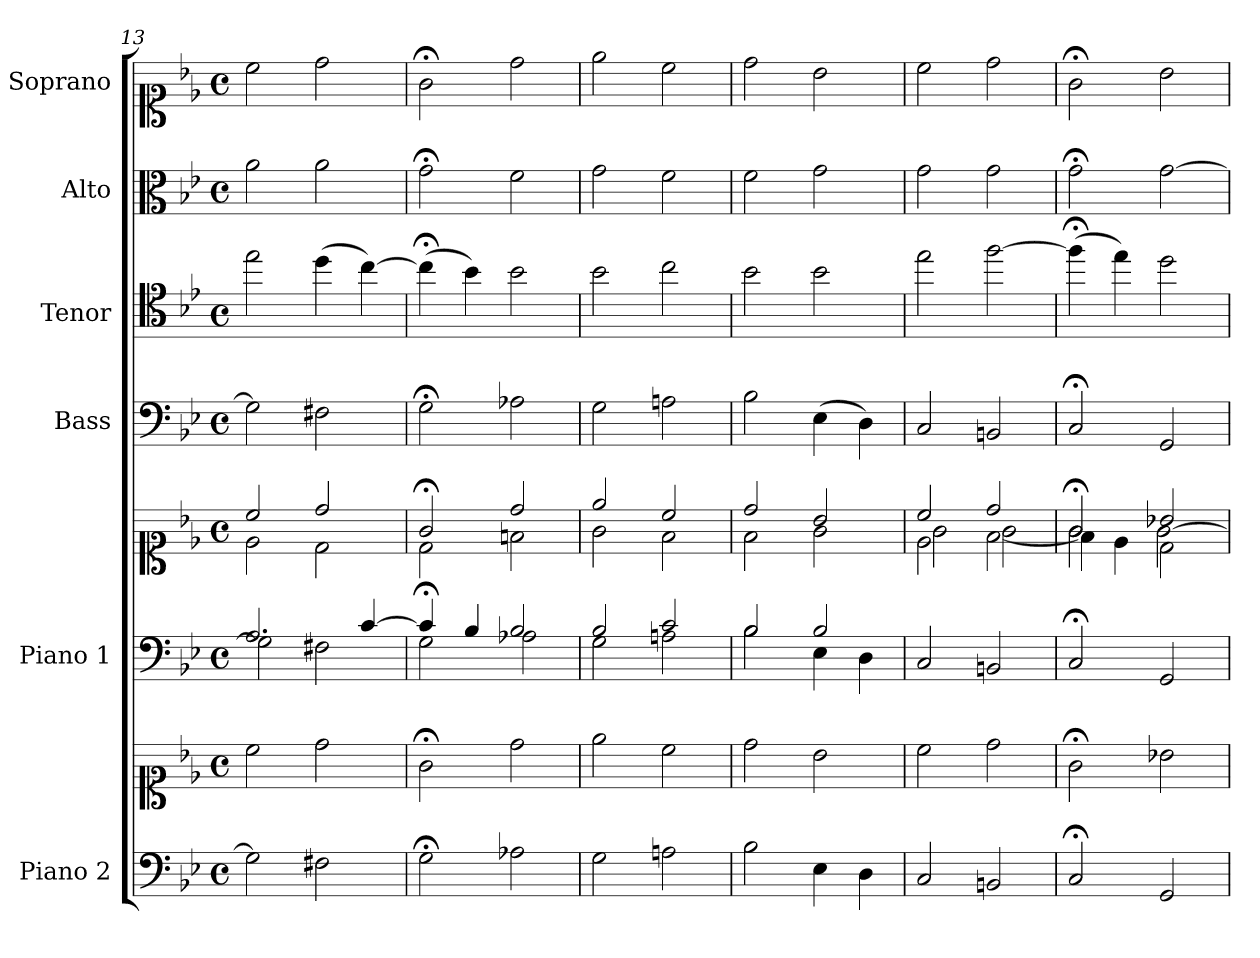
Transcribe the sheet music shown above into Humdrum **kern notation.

**kern	**kern	**kern	**kern	**kern	**kern	**kern	**kern
*part6	*part6	*part5	*part5	*part4	*part3	*part2	*part1
*staff8	*staff7	*staff6	*staff5	*staff4	*staff3	*staff2	*staff1
*I"Piano 2	*	*I"Piano 1	*	*I"Bass	*I"Tenor	*I"Alto	*I"Soprano
*I'Pno 2	*	*I'Pno 1	*	*I'B.	*I'T.	*I'A.	*I'S.
*clefF4	*clefC1	*clefF4	*clefC1	*clefF4	*clefC4	*clefC3	*clefC1
*	*	*	*	*	*ITrd7c12	*	*
*k[b-e-]	*k[b-e-]	*k[b-e-]	*k[b-e-]	*k[b-e-]	*k[b-e-]	*k[b-e-]	*k[b-e-]
*B-:	*B-:	*B-:	*B-:	*B-:	*B-:	*B-:	*B-:
*M4/4	*M4/4	*M4/4	*M4/4	*M4/4	*M4/4	*M4/4	*M4/4
*met(c)	*met(c)	*met(c)	*met(c)	*met(c)	*met(c)	*met(c)	*met(c)
=13	=13	=13	=13	=13	=13	=13	=13
*	*	*^	*^	*	*	*	*
2G\]	2cc\	2.A/	2G\]	2cc/	2e-\	2G\]	2e-\	2a\	2cc\
2F#X\	2dd\	.	2F#X\	2dd/	2d\	2F#X\	(4d\	2a\	2dd\
.	.	[>4c/	.	.	.	.	[4c\)	.	.
=14	=14	=14	=14	=14	=14	=14	=14	=14	=14
2G;\	2g;<\	4c;/]	2G\	2g;</	2d\	2G;<\	(4c;<\]	2g;<\	2g;<\
.	.	4B-/	.	.	.	.	4B-\)	.	.
2A-X\	2dd\	2B-/	2A-X\	2dd/	2fn\	2A-X\	2B-\	2f\	2dd\
=15	=15	=15	=15	=15	=15	=15	=15	=15	=15
2G\	2ee-\	2B-/	2G\	2ee-/	2g\	2G\	2B-\	2g\	2ee-\
2An\	2cc\	2c/	2An\	2cc/	2f\	2An\	2c\	2f\	2cc\
!!LO:PB:g=z
=16	=16	=16	=16	=16	=16	=16	=16	=16	=16
2B-\	2dd\	2B-/	2B-\	2dd/	2f\	2B-\	2B-\	2f\	2dd\
4E-\	2b-\	2B-/	4E-\	2b-/	2g\	(4E-\	2B-\	2g\	2b-\
4D\	.	.	4D\	.	.	4D\)	.	.	.
*	*	*v	*v	*	*	*	*	*	*
=17	=17	=17	=17	=17	=17	=17	=17	=17
*	*	*	*	*^	*	*	*	*
2C/	2cc\	2C/	2cc/	2e-\	2g\	2C/	2e-\	2g\	2cc\
2BBn/	2dd\	2BBn/	2dd/	[<2f\	2g\	2BBn/	[>2f\	2g\	2dd\
=18	=18	=18	=18	=18	=18	=18	=18	=18	=18
2C;/	2g;<\	2C;/	2g;</	4f\]	2g\	2C;</	(4f;<\]	2g;<\	2g;<\
.	.	.	.	4e-\	.	.	4e-\)	.	.
2GG/	2b-X\	2GG/	2b-X/	2d\	[<2g\	2GG/	2d\	[>2g\	2b-\
*	*	*	*v	*v	*v	*	*	*	*
=	=	=	=	=	=	=	=
*-	*-	*-	*-	*-	*-	*-	*-
